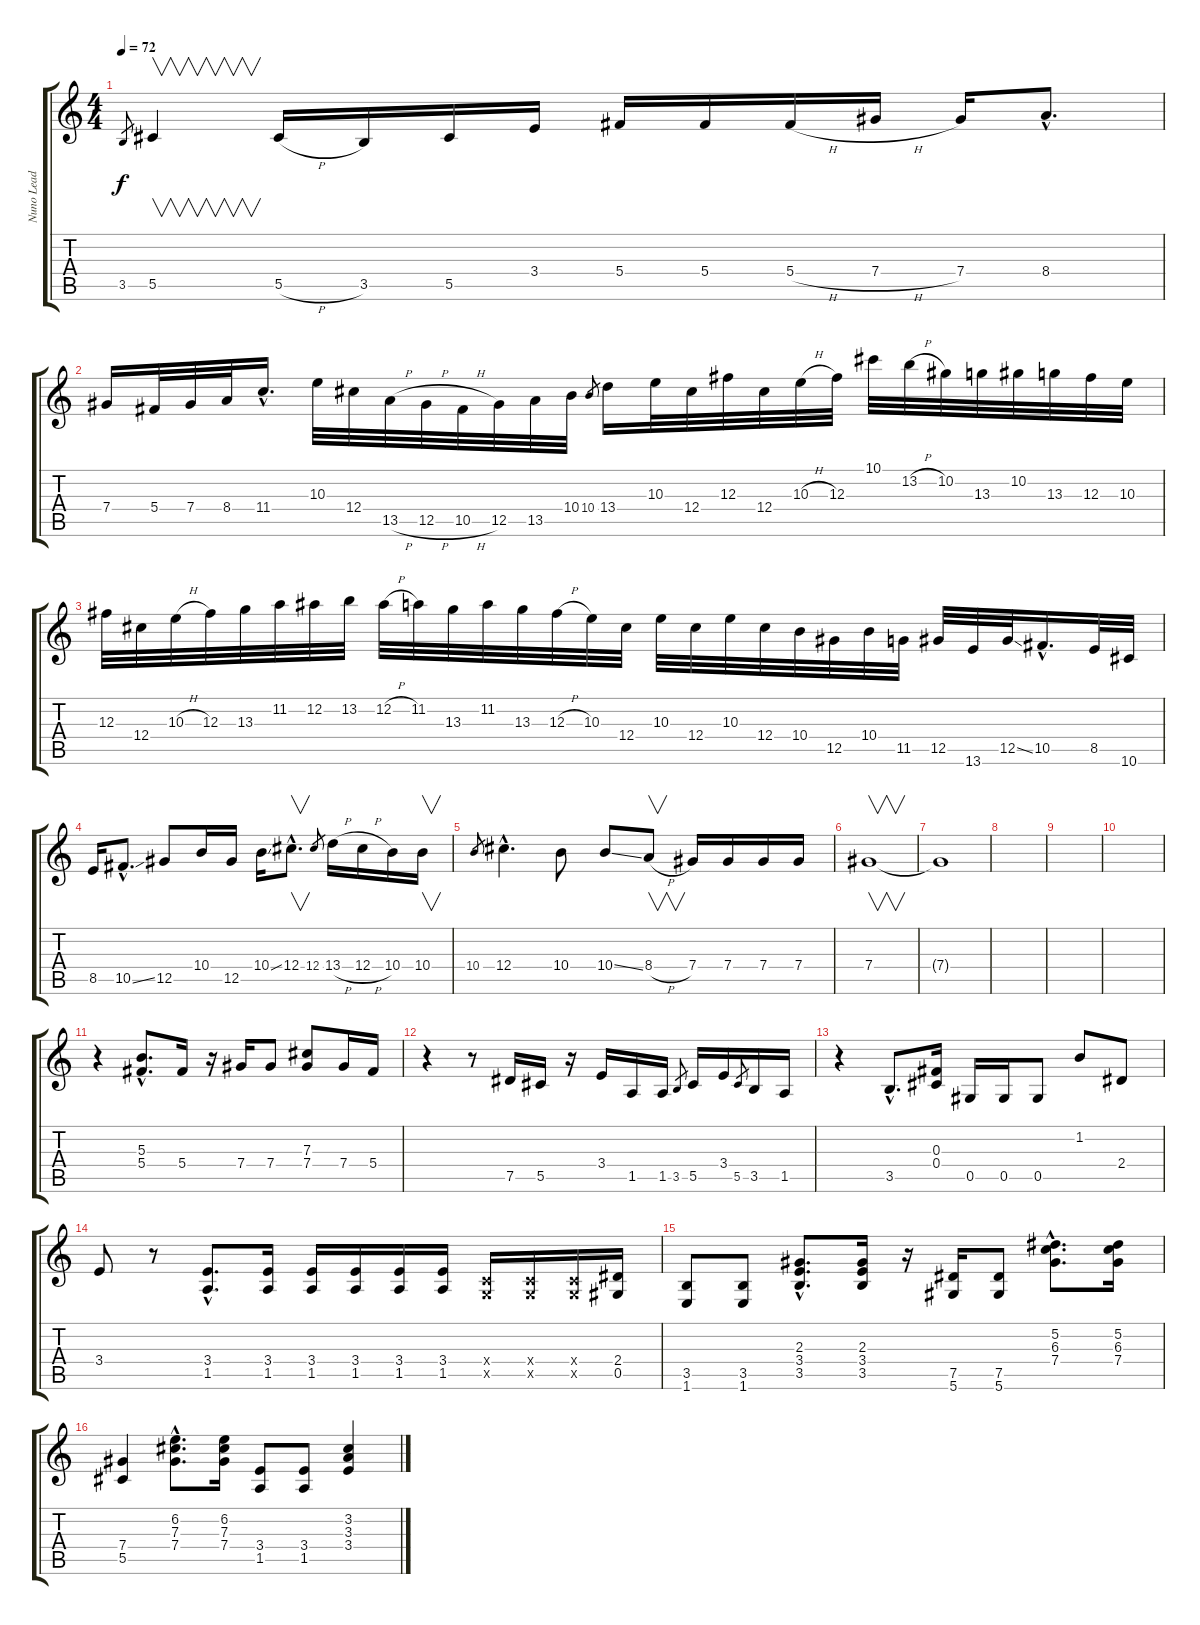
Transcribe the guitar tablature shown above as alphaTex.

\track ("Nuno Lead" "Nuno Lead") {instrument electricguitarclean}
\staff {score tabs}
\tuning (Eb4 Bb3 Gb3 Db3 Ab2 Eb2) {hide}
\ts (4 4)
\tempo 72
\clef g2
\ks c
3.5.8{gr dy f} 5.5.4{v} 5.5{h}.16 3.5.16 5.5.16 3.4.16 5.4.16 5.4.16 5.4{h}.16 7.4{h}.16 7.4.16 8.4{hac}.8{d} |
7.4.16 5.4.32 7.4.32 8.4.32 11.4{hac}.16{d} 10.3.32 12.4.32 13.5{h}.32 12.5{h}.32 10.5{h}.32 12.5.32 13.5.32 10.4.32 10.4.8{gr} 13.4.16 10.3.32 12.4.32 12.3.32 12.4.32 10.3{h}.32 12.3.32 10.1.32 13.2{h}.32 10.2.32 13.3.32 10.2.32 13.3.32 12.3.32 10.3.32 |
12.3.32 12.4.32 10.3{h}.32 12.3.32 13.3.32 11.2.32 12.2.32 13.2.32 12.2{h}.32 11.2.32 13.3.32 11.2.32 13.3.32 12.3{h}.32 10.3.32 12.4.32 10.3.32 12.4.32 10.3.32 12.4.32 10.4.32 12.5.32 10.4.32 11.5.32 12.5.32 13.6.32 12.5{ss}.32 10.5{hac}.16{d} 8.5.32 10.6.32 |
8.5.16 10.5{ss hac}.8{d} 12.5.8 10.4.16 12.5.16 10.4{ss}.16 12.4{hac}.8{v d} 12.4.8{gr} 13.4{h}.16 12.4{h}.16 10.4.16 10.4.16{v} |
10.4.8{gr} 12.4{hac}.4{d} 10.4.8 10.4{ss}.8 8.4{h}.8{v} 7.4.16 7.4.16 7.4.16 7.4.16 |
7.4.1{v} |
7.4{t}.1 |
|
|
|
r.4{volume 8 instrument electricguitarclean} (5.3{hac} 5.4{hac}).8{d instrument electricguitarclean} 5.4.16 r.16 7.4.16 7.4.8 (7.3 7.4).8 7.4.16 5.4.16 |
r.4 r.8 7.5.16 5.5.16 r.16 3.4.16 1.5.16 1.5.16 3.5.8{gr} 5.5.16 3.4.16 5.5.8{gr} 3.5.16 1.5.16 |
r.4 3.5{hac}.8{d} (0.3 0.4).16 0.5.16 0.5.16 0.5.8 1.2.8 2.4.8 |
3.4.8 r.8 (3.4{hac} 1.5{hac}).8{d} (3.4 1.5).16 (3.4 1.5).16 (3.4 1.5).16{volume 14} (3.4 1.5).16 (3.4 1.5).16 (-1.4{x} -1.5{x}).16 (-1.4{x} -1.5{x}).16{volume 15 instrument distortionguitar} (-1.4{x} -1.5{x}).16 (2.4 0.5).16 |
(3.5 1.6).8 (3.5 1.6).8 (2.3{hac} 3.4{hac} 3.5{hac}).8{d} (2.3 3.4 3.5).16 r.16 (7.5 5.6).16 (7.5 5.6).8 (5.2{hac} 6.3{hac} 7.4{hac}).8{d} (5.2 6.3 7.4).16 |
(7.4 5.5).4 (6.2{hac} 7.3{hac} 7.4{hac}).8{d} (6.2 7.3 7.4).16 (3.4 1.5).8 (3.4 1.5).8 (3.2 3.3 3.4).4
